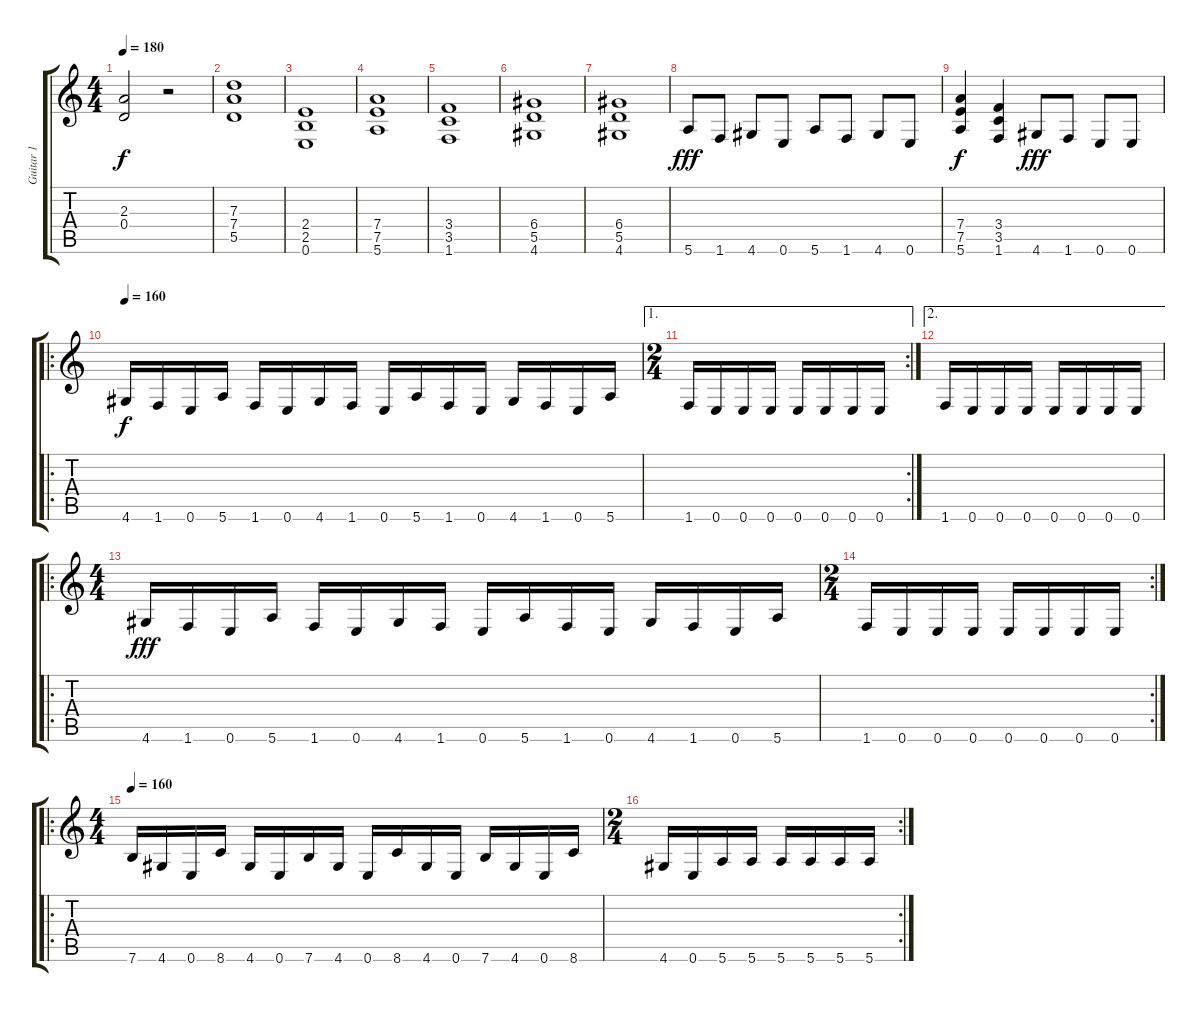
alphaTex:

\track ("Guitar 1" "Guitar 1") {instrument distortionguitar}
\staff {score tabs}
\tuning (E4 B3 G3 D3 A2 E2) {hide}
\ts (4 4)
\tempo 180
\clef g2
\ks c
(2.3 0.4).2{dy f} r.2 |
(7.3 7.4 5.5).1 |
(2.4 2.5 0.6).1 |
(7.4 7.5 5.6).1 |
(3.4 3.5 1.6).1 |
(6.4 5.5 4.6).1 |
(6.4 5.5 4.6).1 |
5.6.8{dy fff} 1.6.8 4.6.8 0.6.8 5.6.8 1.6.8 4.6.8 0.6.8 |
(7.4 7.5 5.6).4{dy f} (3.4 3.5 1.6).4 4.6.8{dy fff} 1.6.8 0.6.8 0.6.8 |
\ro
\tempo 160
4.6.16{dy f} 1.6.16 0.6.16 5.6.16 1.6.16 0.6.16 4.6.16 1.6.16 0.6.16 5.6.16 1.6.16 0.6.16 4.6.16 1.6.16 0.6.16 5.6.16 |
\ae 1
\rc 2
\ts (2 4)
1.6.16 0.6.16 0.6.16 0.6.16 0.6.16 0.6.16 0.6.16 0.6.16 |
\ae 2
1.6.16 0.6.16 0.6.16 0.6.16 0.6.16 0.6.16 0.6.16 0.6.16 |
\ro
\ts (4 4)
4.6.16{dy fff} 1.6.16 0.6.16 5.6.16 1.6.16 0.6.16 4.6.16 1.6.16 0.6.16 5.6.16 1.6.16 0.6.16 4.6.16 1.6.16 0.6.16 5.6.16 |
\rc 2
\ts (2 4)
1.6.16 0.6.16 0.6.16 0.6.16 0.6.16 0.6.16 0.6.16 0.6.16 |
\ro
\ts (4 4)
\tempo 160
7.6.16 4.6.16 0.6.16 8.6.16 4.6.16 0.6.16 7.6.16 4.6.16 0.6.16 8.6.16 4.6.16 0.6.16 7.6.16 4.6.16 0.6.16 8.6.16 |
\rc 2
\ts (2 4)
4.6.16 0.6.16 5.6.16 5.6.16 5.6.16 5.6.16 5.6.16 5.6.16
